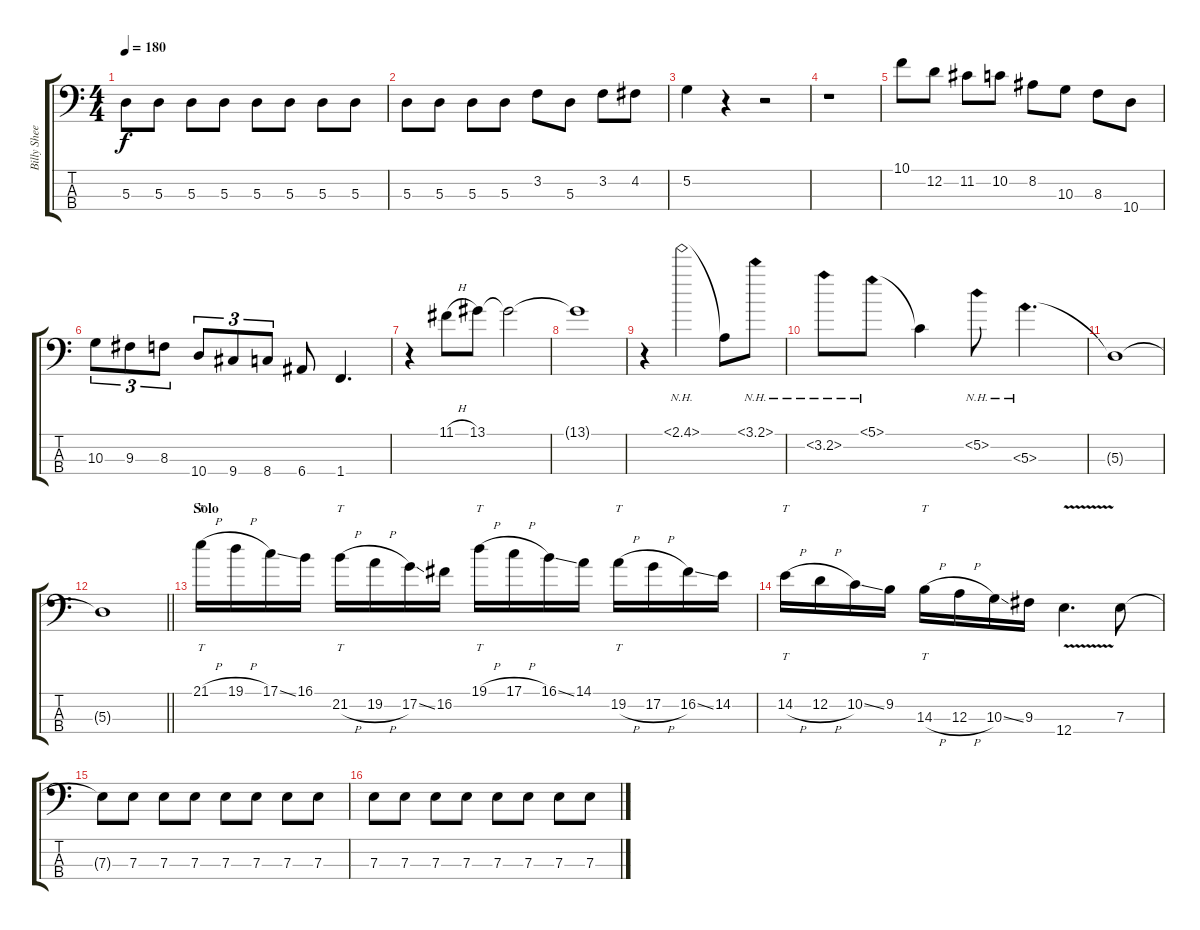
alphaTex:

\track ("Billy Sheehan" "Billy Shee") {instrument electricbassfinger}
\staff {score tabs}
\tuning (G2 D2 A1 E1) {hide}
\ts (4 4)
\tempo 180
\clef f4
\ks c
5.3{t}.8{dy f} 5.3.8 5.3.8 5.3.8 5.3.8 5.3.8 5.3.8 5.3.8 |
5.3.8 5.3.8 5.3.8 5.3.8 3.2.8 5.3.8 3.2.8 4.2.8 |
5.2.4 r.4 r.2 |
r.1 |
10.1.8 12.2.8 11.2.8 10.2.8 8.2.8 10.3.8 8.3.8 10.4.8 |
10.3.8{tu (3 2)} 9.3.8{tu (3 2)} 8.3.8{tu (3 2)} 10.4.8{tu (3 2)} 9.4.8{tu (3 2)} 8.4.8{tu (3 2)} 6.4.8 1.4.4{d} |
r.4 11.1{h}.8 13.1.8 13.1{t}.2 |
13.1{t}.1 |
r.4 2.1{nh}.2 2.1{t}.8 3.1{nh}.8 |
3.2{nh}.8 5.1{nh}.8 5.1{t}.4 5.2{nh}.8 5.3{nh}.4{d} |
5.3{t}.1 |
\barLineRight lightlight
5.3{t}.1 |
\section ("" "Solo")
21.1{h}.16{tt} 19.1{h}.16 17.1{ss}.16 16.1.16 21.2{h}.16{tt} 19.2{h}.16 17.2{ss}.16 16.2.16 19.1{h}.16{tt} 17.1{h}.16 16.1{ss}.16 14.1.16 19.2{h}.16{tt} 17.2{h}.16 16.2{ss}.16 14.2.16 |
14.2{h}.16{tt} 12.2{h}.16 10.2{ss}.16 9.2.16 14.3{h}.16{tt} 12.3{h}.16 10.3{ss}.16 9.3.16 12.4{v}.4{d} 7.3.8 |
7.3{t}.8 7.3.8 7.3.8 7.3.8 7.3.8 7.3.8 7.3.8 7.3.8 |
7.3.8 7.3.8 7.3.8 7.3.8 7.3.8 7.3.8 7.3.8 7.3.8
